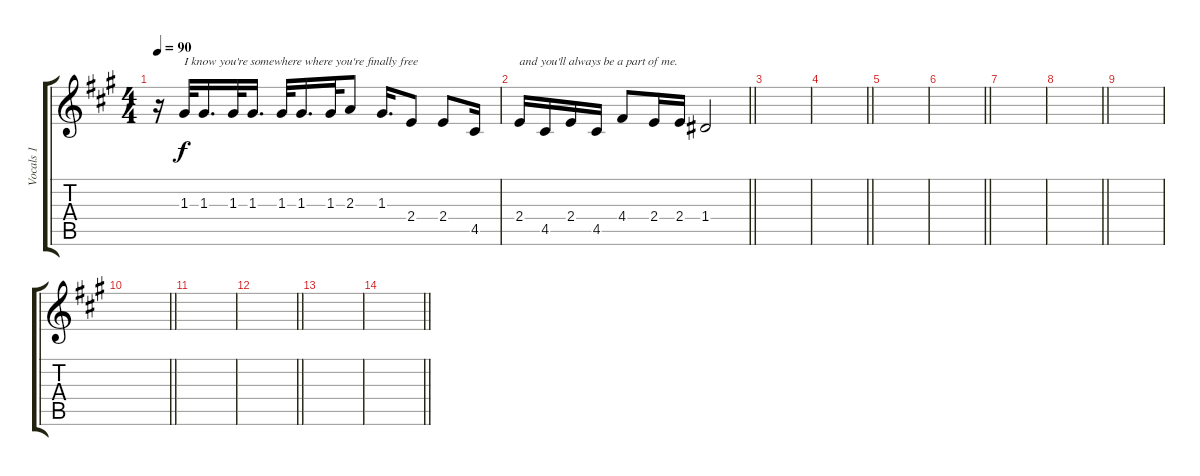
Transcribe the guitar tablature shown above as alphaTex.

\track ("Vocals 1" "Vocals 1") {instrument electricguitarjazz}
\staff {score tabs}
\tuning (E4 B3 G3 D3 A2 E2) {hide}
\ts (4 4)
\tempo 90
\clef g2
\ks a
r.16{dy f} 1.3.32{txt "I know you're somewhere where you're finally free"} 1.3.16{d} 1.3.32 1.3.16{d} 1.3.32 1.3.16{d} 1.3.32 2.3.8 1.3.16{d} 2.4.8 2.4.8 4.5.16 |
\barLineRight lightlight
2.4.16{txt "and you'll always be a part of me."} 4.5.16 2.4.16 4.5.16 4.4.8 2.4.16 2.4.16 1.4.2 |
|
\barLineRight lightlight
|
|
\barLineRight lightlight
|
|
\barLineRight lightlight
|
|
\barLineRight lightlight
|
|
\barLineRight lightlight
|
|
\barLineRight lightlight
